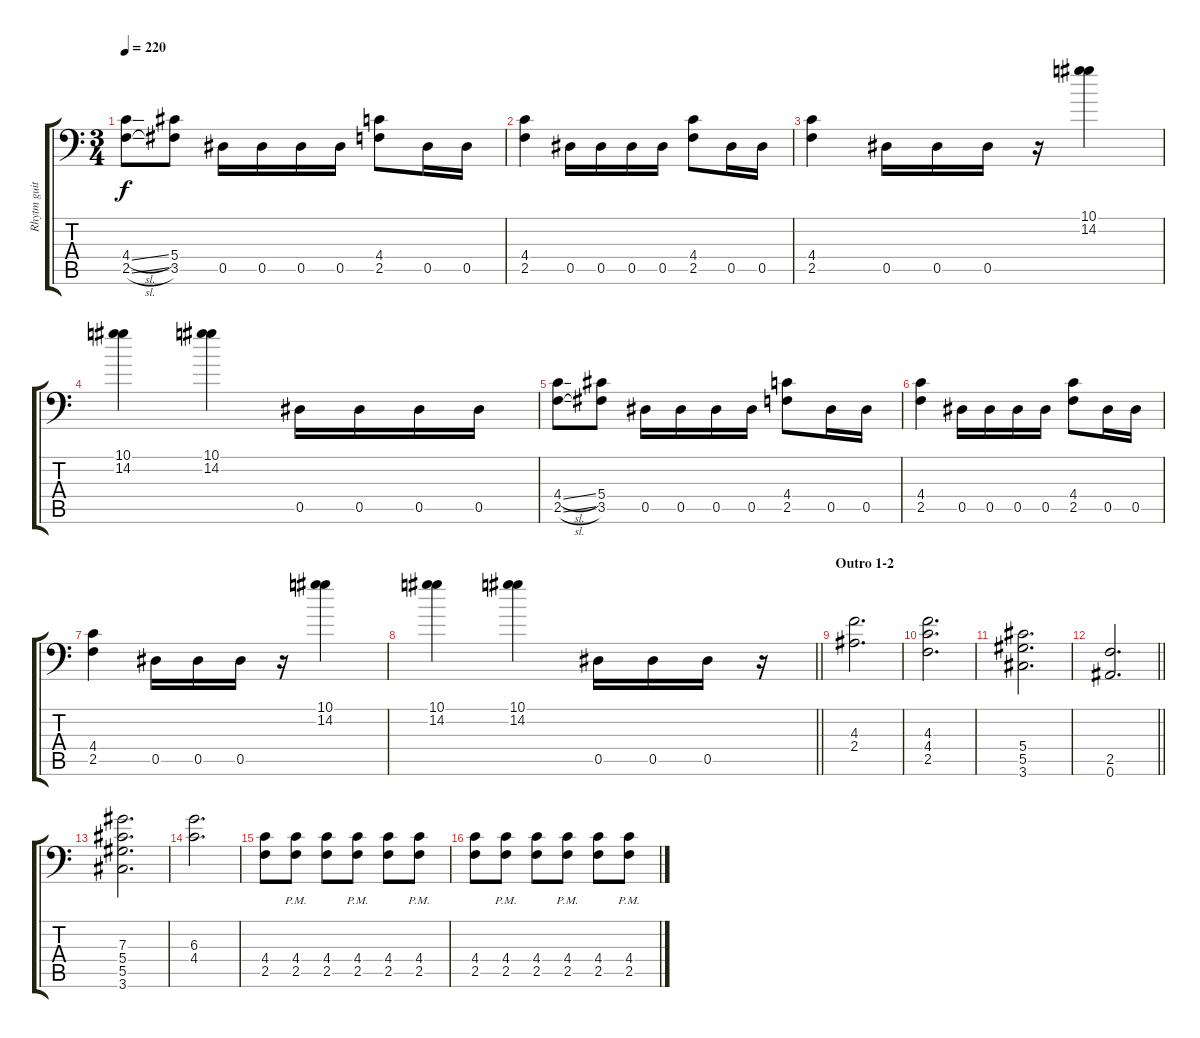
\track ("Rhytm guitar" "Rhytm guit") {instrument distortionguitar}
\staff {score tabs}
\tuning (Bb3 F3 Db3 Ab2 Eb2 Bb1) {hide}
\ts (3 4)
\tempo 220
\clef f4
\ks c
(4.4{sl} 2.5{sl}).8{dy f} (5.4 3.5).8 0.5.16 0.5.16 0.5.16 0.5.16 (4.4 2.5).8 0.5.16 0.5.16 |
(4.4 2.5).4 0.5.16 0.5.16 0.5.16 0.5.16 (4.4 2.5).8 0.5.16 0.5.16 |
(4.4 2.5).4 0.5.16 0.5.16 0.5.16 r.16 (10.1 14.2).4 |
(10.1 14.2).4 (10.1 14.2).4 0.5.16 0.5.16 0.5.16 0.5.16 |
(4.4{sl} 2.5{sl}).8 (5.4 3.5).8 0.5.16 0.5.16 0.5.16 0.5.16 (4.4 2.5).8 0.5.16 0.5.16 |
(4.4 2.5).4 0.5.16 0.5.16 0.5.16 0.5.16 (4.4 2.5).8 0.5.16 0.5.16 |
(4.4 2.5).4 0.5.16 0.5.16 0.5.16 r.16 (10.1 14.2).4 |
\barLineRight lightlight
(10.1 14.2).4 (10.1 14.2).4 0.5.16 0.5.16 0.5.16 r.16 |
\section ("" "Outro 1-2")
(4.3 2.4).2{d} |
(4.3 4.4 2.5).2{d} |
(5.4 5.5 3.6).2{d} |
\barLineRight lightlight
(2.5 0.6).2{d} |
(7.3 5.4 5.5 3.6).2{d} |
(6.3 4.4).2{d} |
(4.4 2.5).8 (4.4{pm} 2.5{pm}).8 (4.4 2.5).8 (4.4{pm} 2.5{pm}).8 (4.4 2.5).8 (4.4{pm} 2.5{pm}).8 |
(4.4 2.5).8 (4.4{pm} 2.5{pm}).8 (4.4 2.5).8 (4.4{pm} 2.5{pm}).8 (4.4 2.5).8 (4.4{pm} 2.5{pm}).8
